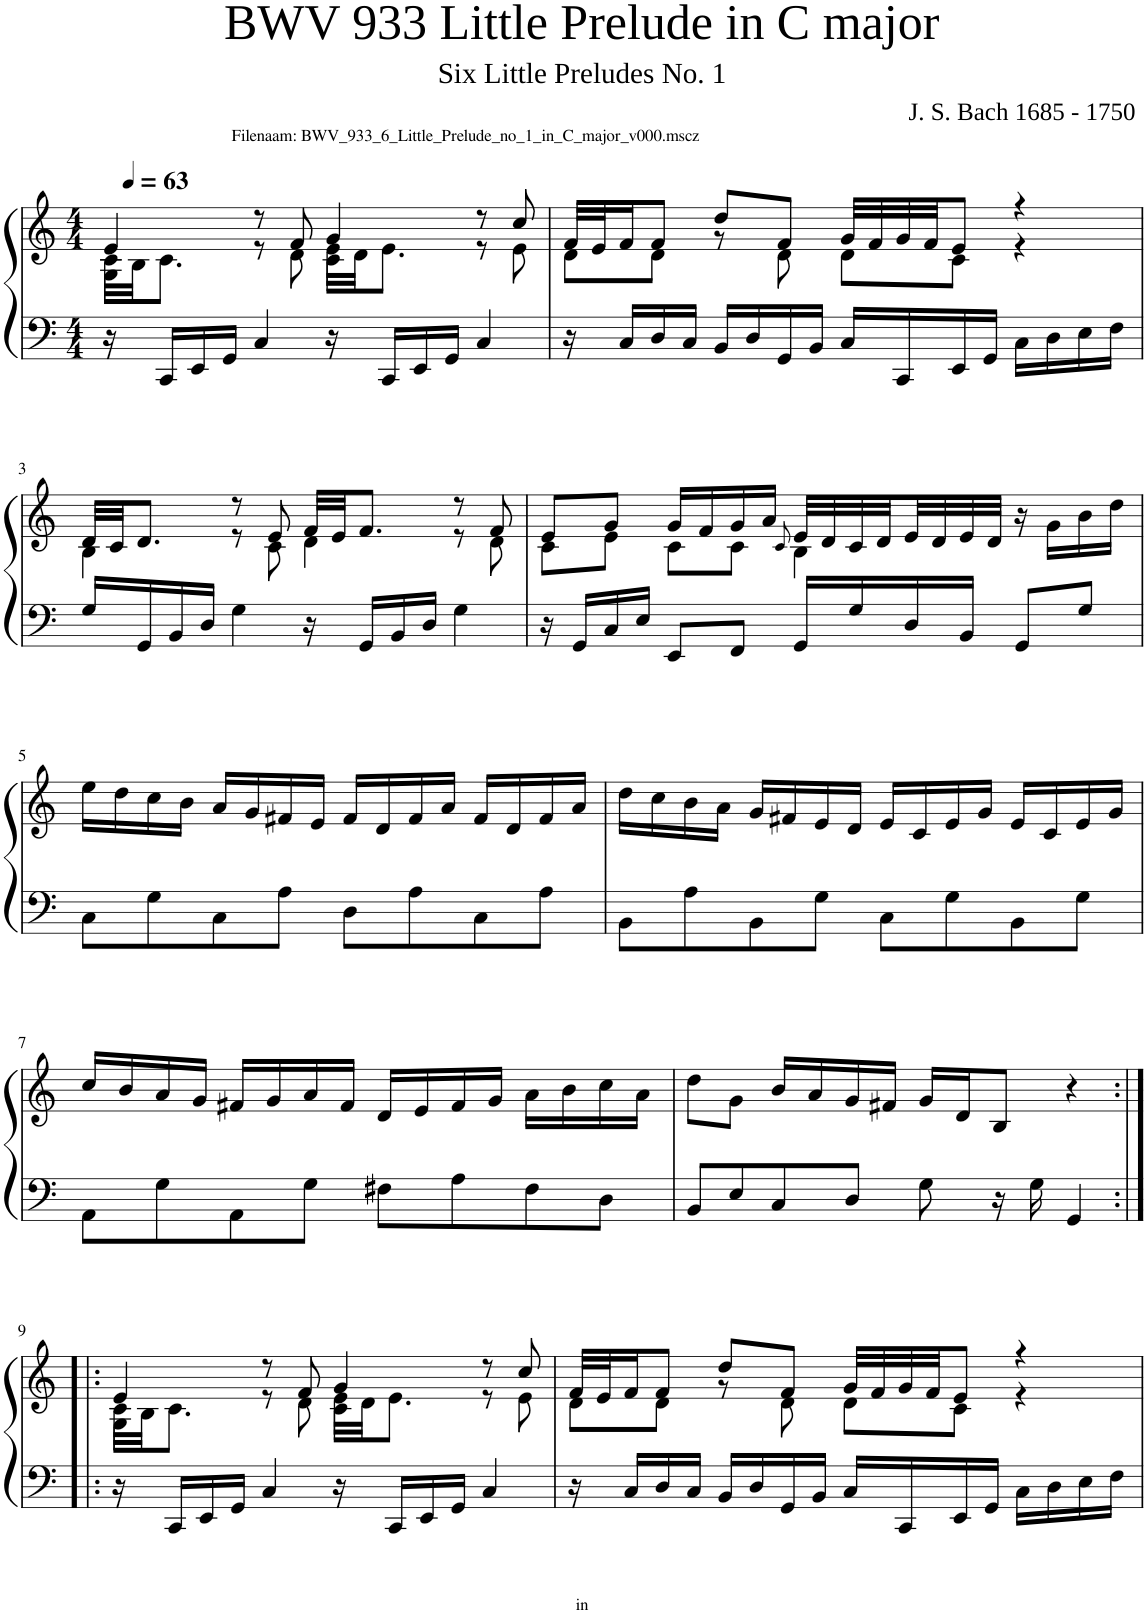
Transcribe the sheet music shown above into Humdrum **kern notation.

**kern	**kern
*part1	*part1
*staff2	*staff1
*I"Harp	*
*I'Hp	*
*clefF4	*clefG2
*k[]	*k[]
*M4/4	*M4/4
*MM63	*MM63
=1	=1
*	*^
*	*	*^
!	!LO:TX:a:t=Filenaam&colon; BWV_933_6_Little_Prelude_no_1_in_C_major_v000.mscz	!	!
16r	4e/	32c\LLL	4G\
.	.	32B\JJ	.
16CC/LL	.	8.c\J	.
16EE/	.	.	.
16GG/JJ	.	.	.
4C/	8r	8r	4ryy
.	8f/	8d\	.
16r	4g/	32e\LLL	4c\
.	.	32d\JJ	.
16CC/LL	.	8.e\J	.
16EE/	.	.	.
16GG/JJ	.	.	.
4C/	8r	8r	4ryy
.	8cc/	8e\	.
*	*	*v	*v
=2	=2	=2
16r	32f/LLL	8d\L
.	32e/J	.
16C/LL	16f/J	.
16D/	8f/J	8d\J
16C/JJ	.	.
16BB/LL	8dd/L	8r
16D/	.	.
16GG/	8f/J	8d\
16BB/JJ	.	.
16C/LL	32g/LLL	8d\L
.	32f/	.
16CC/	32g/	.
.	32f/JJ	.
16EE/	8e/J	8c\J
16GG/JJ	.	.
16C\LL	4r	4r
16D\	.	.
16E\	.	.
16F\JJ	.	.
!!LO:LB:g=z	!!
=3	=3	=3
16G/LL	32d/LLL	4B\
.	32c/JJ	.
16GG/	8.d/J	.
16BB/	.	.
16D/JJ	.	.
4G\	8r	8r
.	8e/	8c\
16r	32f/LLL	4d\
.	32e/JJ	.
16GG/LL	8.f/J	.
16BB/	.	.
16D/JJ	.	.
4G\	8r	8r
.	8f/	8d\
=4	=4	=4
16r	8e/L	8c\L
16GG/LL	.	.
16C/	8g/J	8e\J
16E/JJ	.	.
8EE/L	16g/LL	8c\L
.	16f/	.
8FF/J	16g/	8c\J
.	16a/JJ	.
.	.	8qc/
16GG/LL	32e/LLL	4B\
.	32d/	.
16G/	32c/	.
.	32d/	.
16D/	32e/	.
.	32d/	.
16BB/JJ	32e/	.
.	32d/JJJ	.
8GG/L	16r	4ryy
.	16g\LL	.
8G/J	16b\	.
.	16dd\JJ	.
*	*v	*v
!!LO:LB:g=z
=5	=5
8C\L	16ee\LL
.	16dd\
8G\	16cc\
.	16b\JJ
8C\	16a/LL
.	16g/
8A\J	16f#X/
.	16e/JJ
8D\L	16f#/LL
.	16d/
8A\	16f#/
.	16a/JJ
8C\	16f#/LL
.	16d/
8A\J	16f#/
.	16a/JJ
=6	=6
8BB\L	16dd\LL
.	16cc\
8A\	16b\
.	16a\JJ
8BB\	16g/LL
.	16f#X/
8G\J	16e/
.	16d/JJ
8C\L	16e/LL
.	16c/
8G\	16e/
.	16g/JJ
8BB\	16e/LL
.	16c/
8G\J	16e/
.	16g/JJ
!!LO:LB:g=z
=7	=7
8AA\L	16cc/LL
.	16b/
8G\	16a/
.	16g/JJ
8AA\	16f#X/LL
.	16g/
8G\J	16a/
.	16f#/JJ
8F#X\L	16d/LL
.	16e/
8A\	16f#/
.	16g/JJ
8F#\	16a\LL
.	16b\
8D\J	16cc\
.	16a\JJ
=8	=8
8BB/L	8dd\L
8E/	8g\J
8C/	16b/LL
.	16a/
8D/J	16g/
.	16f#X/JJ
8G\	16g/LL
.	16d/J
16r	8B/J
16G\	.
4GG/	4r
!!LO:LB:g=z
=9:|!|:	=9:|!|:
*	*^
*	*	*^
16r	4e/	32c\LLL	4G\
.	.	32B\JJ	.
16CC/LL	.	8.c\J	.
16EE/	.	.	.
16GG/JJ	.	.	.
4C/	8r	8r	4ryy
.	8f/	8d\	.
16r	4g/	32e\LLL	4c\
.	.	32d\JJ	.
16CC/LL	.	8.e\J	.
16EE/	.	.	.
16GG/JJ	.	.	.
4C/	8r	8r	4ryy
.	8cc/	8e\	.
*	*	*v	*v
=10	=10	=10
16r	32f/LLL	8d\L
.	32e/J	.
16C/LL	16f/J	.
16D/	8f/J	8d\J
16C/JJ	.	.
16BB/LL	8dd/L	8r
16D/	.	.
16GG/	8f/J	8d\
16BB/JJ	.	.
16C/LL	32g/LLL	8d\L
.	32f/	.
16CC/	32g/	.
.	32f/JJ	.
16EE/	8e/J	8c\J
16GG/JJ	.	.
16C\LL	4r	4r
16D\	.	.
16E\	.	.
16F\JJ	.	.
*	*v	*v
=	=
*-	*-
